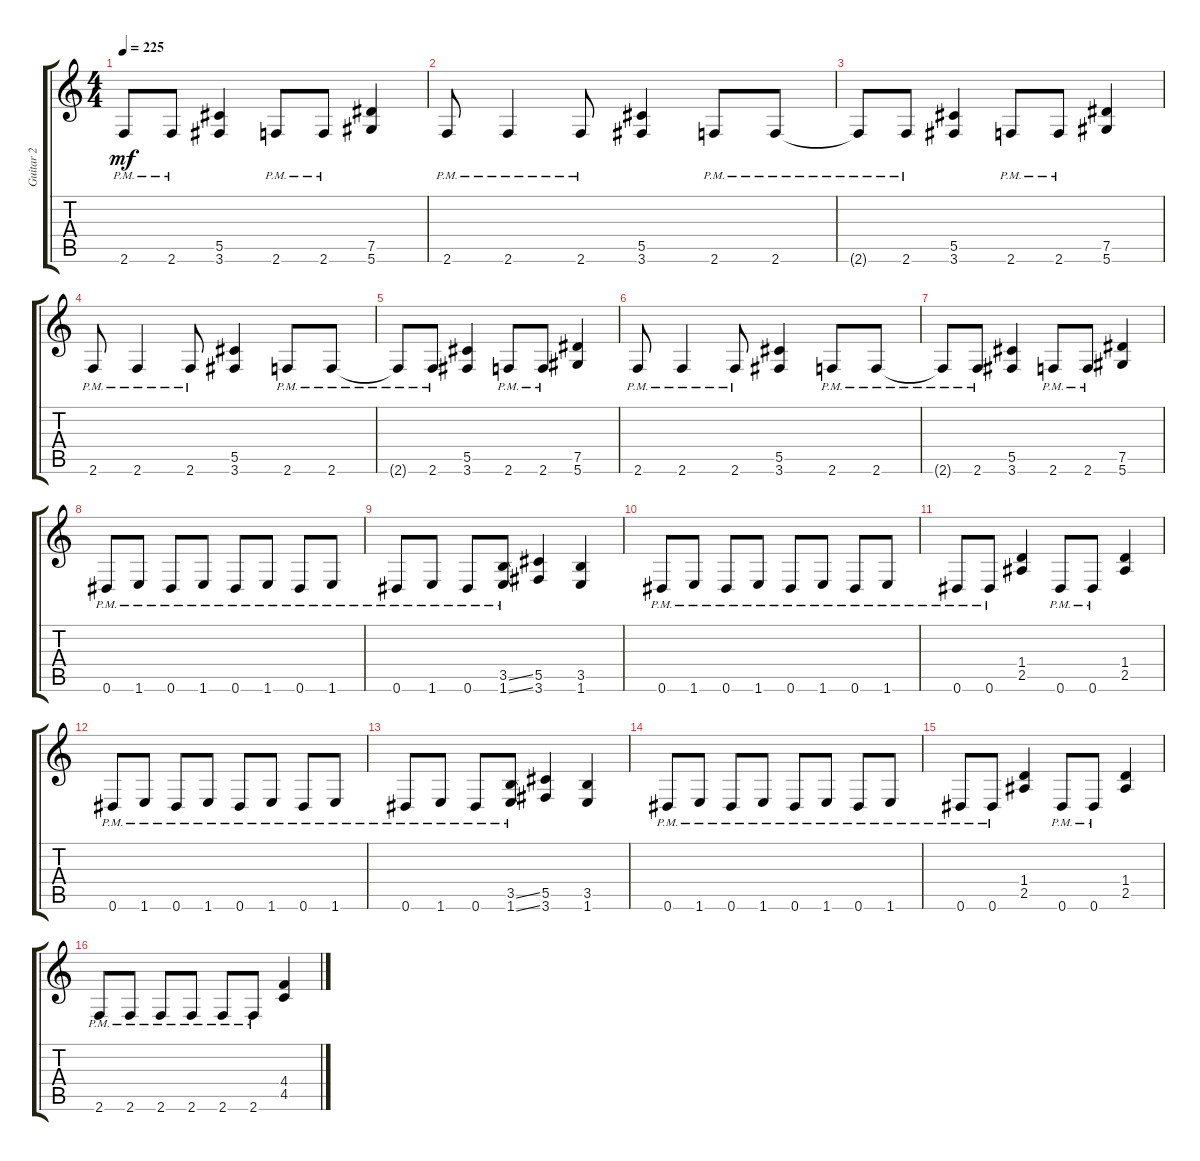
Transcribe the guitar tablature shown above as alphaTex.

\track ("Guitar 2" "Guitar 2") {instrument distortionguitar}
\staff {score tabs}
\tuning (Eb4 Bb3 Gb3 Db3 Ab2 Eb2) {hide}
\ts (4 4)
\tempo 225
\clef g2
\ks c
2.6{pm t}.8{dy mf} 2.6{pm}.8 (5.5 3.6).4 2.6{pm}.8 2.6{pm}.8 (7.5 5.6).4 |
2.6{pm}.8 2.6{pm}.4 2.6{pm}.8 (5.5 3.6).4 2.6{pm}.8 2.6{pm}.8 |
2.6{pm t}.8 2.6{pm}.8 (5.5 3.6).4 2.6{pm}.8 2.6{pm}.8 (7.5 5.6).4 |
2.6{pm}.8 2.6{pm}.4 2.6{pm}.8 (5.5 3.6).4 2.6{pm}.8 2.6{pm}.8 |
2.6{pm t}.8 2.6{pm}.8 (5.5 3.6).4 2.6{pm}.8 2.6{pm}.8 (7.5 5.6).4 |
2.6{pm}.8 2.6{pm}.4 2.6{pm}.8 (5.5 3.6).4 2.6{pm}.8 2.6{pm}.8 |
2.6{pm t}.8 2.6{pm}.8 (5.5 3.6).4 2.6{pm}.8 2.6{pm}.8 (7.5 5.6).4 |
0.6{pm}.8 1.6{pm}.8 0.6{pm}.8 1.6{pm}.8 0.6{pm}.8 1.6{pm}.8 0.6{pm}.8 1.6{pm}.8 |
0.6{pm}.8 1.6{pm}.8 0.6{pm}.8 (3.5{ss} 1.6{ss pm}).8 (5.5 3.6).4 (3.5 1.6).4 |
0.6{pm}.8 1.6{pm}.8 0.6{pm}.8 1.6{pm}.8 0.6{pm}.8 1.6{pm}.8 0.6{pm}.8 1.6{pm}.8 |
0.6{pm}.8 0.6{pm}.8 (1.4 2.5).4 0.6{pm}.8 0.6{pm}.8 (1.4 2.5).4 |
0.6{pm}.8 1.6{pm}.8 0.6{pm}.8 1.6{pm}.8 0.6{pm}.8 1.6{pm}.8 0.6{pm}.8 1.6{pm}.8 |
0.6{pm}.8 1.6{pm}.8 0.6{pm}.8 (3.5{ss pm} 1.6{ss pm}).8 (5.5 3.6).4 (3.5 1.6).4 |
0.6{pm}.8 1.6{pm}.8 0.6{pm}.8 1.6{pm}.8 0.6{pm}.8 1.6{pm}.8 0.6{pm}.8 1.6{pm}.8 |
0.6{pm}.8 0.6{pm}.8 (1.4 2.5).4 0.6{pm}.8 0.6{pm}.8 (1.4 2.5).4 |
2.6{pm}.8 2.6{pm}.8 2.6{pm}.8 2.6{pm}.8 2.6{pm}.8 2.6{pm}.8 (4.4 4.5).4
